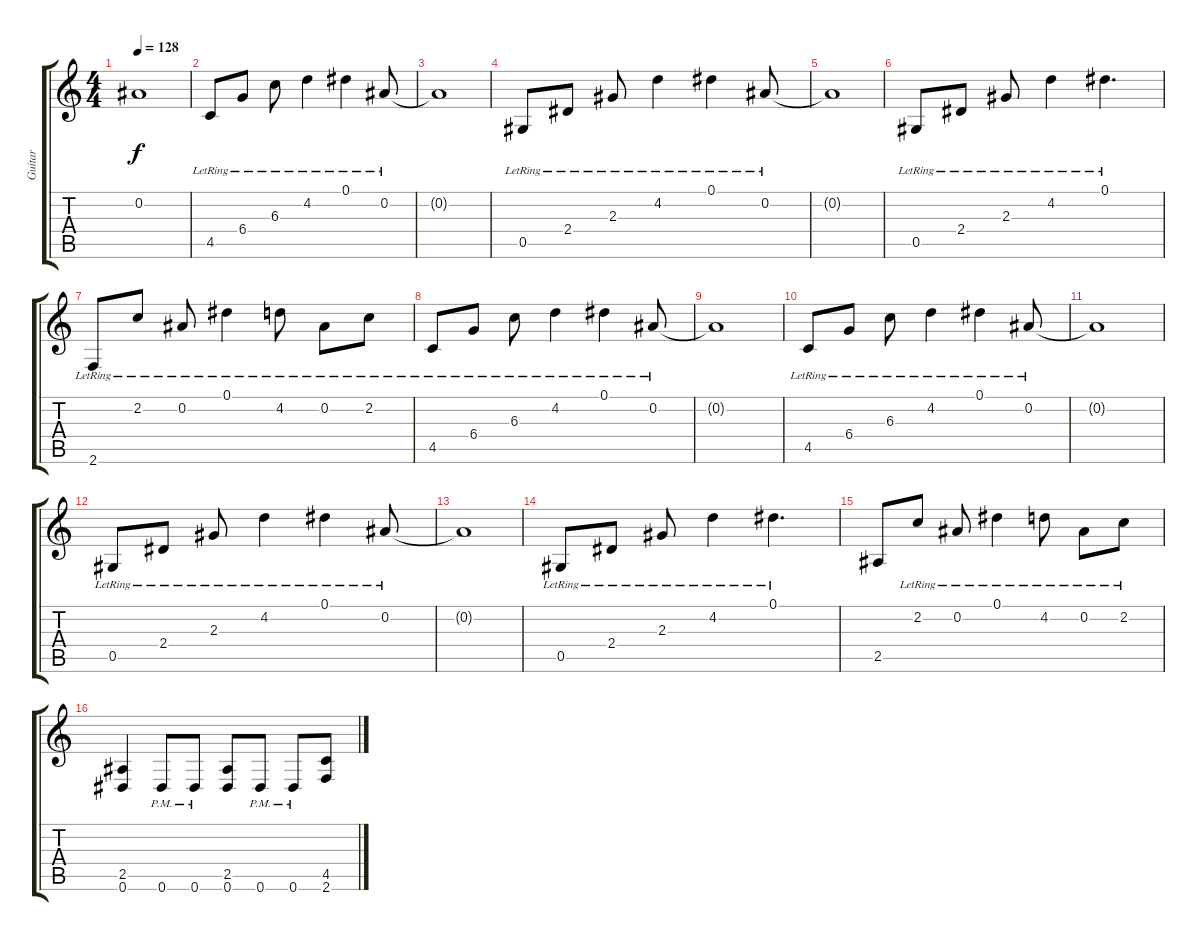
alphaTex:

\track ("Guitar" "Guitar") {instrument distortionguitar}
\staff {score tabs}
\tuning (Eb4 Bb3 Gb3 Db3 Ab2 Eb2) {hide}
\ts (4 4)
\tempo 128
\clef g2
\ks c
0.2{t}.1{dy f} |
4.5{lr}.8 6.4{lr}.8 6.3{lr}.8 4.2{lr}.4 0.1{lr}.4 0.2{lr}.8 |
0.2{t}.1 |
0.5{lr}.8 2.4{lr}.8 2.3{lr}.8 4.2{lr}.4 0.1{lr}.4 0.2{lr}.8 |
0.2{t}.1 |
0.5{lr}.8 2.4{lr}.8 2.3{lr}.8 4.2{lr}.4 0.1{lr}.4{d} |
2.6{lr}.8 2.2{lr}.8 0.2{lr}.8 0.1{lr}.4 4.2{lr}.8 0.2{lr}.8 2.2{lr}.8 |
4.5{lr}.8 6.4{lr}.8 6.3{lr}.8 4.2{lr}.4 0.1{lr}.4 0.2{lr}.8 |
0.2{t}.1 |
4.5{lr}.8 6.4{lr}.8 6.3{lr}.8 4.2{lr}.4 0.1{lr}.4 0.2{lr}.8 |
0.2{t}.1 |
0.5{lr}.8 2.4{lr}.8 2.3{lr}.8 4.2{lr}.4 0.1{lr}.4 0.2{lr}.8 |
0.2{t}.1 |
0.5{lr}.8 2.4{lr}.8 2.3{lr}.8 4.2{lr}.4 0.1{lr}.4{d} |
2.5.8 2.2{lr}.8 0.2{lr}.8 0.1{lr}.4 4.2{lr}.8 0.2{lr}.8 2.2{lr}.8 |
(2.5 0.6).4{instrument distortionguitar} 0.6{pm}.8 0.6{pm}.8 (2.5 0.6).8 0.6{pm}.8 0.6{pm}.8 (4.5 2.6).8
